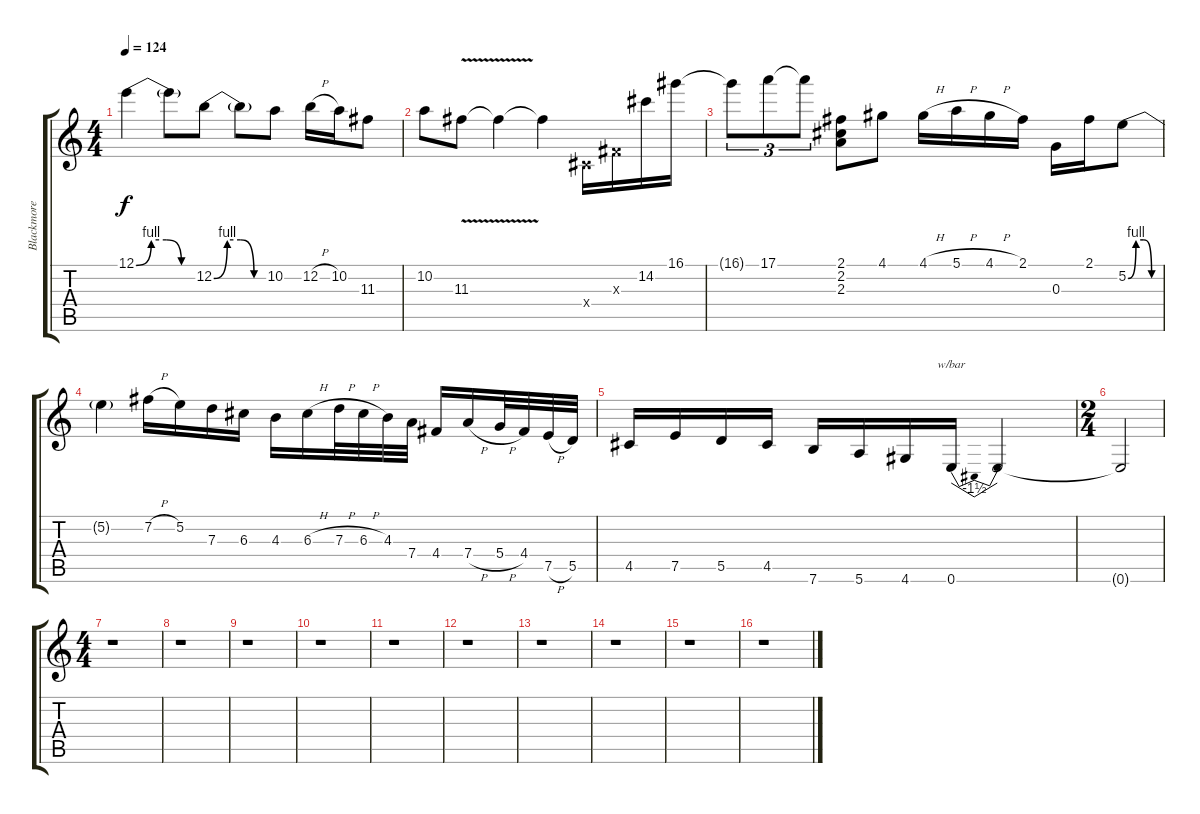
\track ("Blackmore" "Blackmore") {instrument overdrivenguitar}
\staff {score tabs}
\tuning (E4 B3 G3 D3 A2 E2) {hide}
\ts (4 4)
\tempo 124
\clef g2
\ks c
12.1{be (custom 0 0 15 4 30 4 45 0 60 0)}.4{dy f} 12.1{t}.8 12.2{be (custom 0 0 15 4 30 4 45 0 60 0)}.8 12.2{t}.8 10.2.8 12.2{h}.16 10.2.16 11.3.8 |
10.2.8 11.3{v}.8 11.3{t}.4 11.3{t}.4 -1.4{x}.16 -1.3{x}.16 14.2.16 16.1.16 |
16.1{t}.8{tu (3 2)} 17.1.8{tu (3 2)} 17.1{t}.8{tu (3 2)} (2.1 2.2 2.3).8 4.1.8 4.1{h}.16 5.1{h}.16 4.1{h}.16 2.1.16 0.3.16 2.1.16 5.2{be (custom 0 0 15 4 30 4 45 0 60 0)}.8 |
5.2{t}.4 7.2{h}.16 5.2.16 7.3.16 6.3.16 4.3.16 6.3{h}.16 7.3{h}.32 6.3{h}.32 4.3.32 7.4.32 4.4.16 7.4{h}.16 5.4{h}.32 4.4.32 7.5{h}.32 5.5.32 |
4.5.16 7.5.16 5.5.16 4.5.16 7.6.16 5.6.16 4.6.16 0.6.16{tbe (dip default 0 0 30 -6 60 0)} 0.6{t}.2 |
\ts (2 4)
0.6{t}.2 |
\ts (4 4)
r.1 |
r.1 |
r.1 |
r.1 |
r.1 |
r.1 |
r.1 |
r.1 |
r.1 |
r.1
